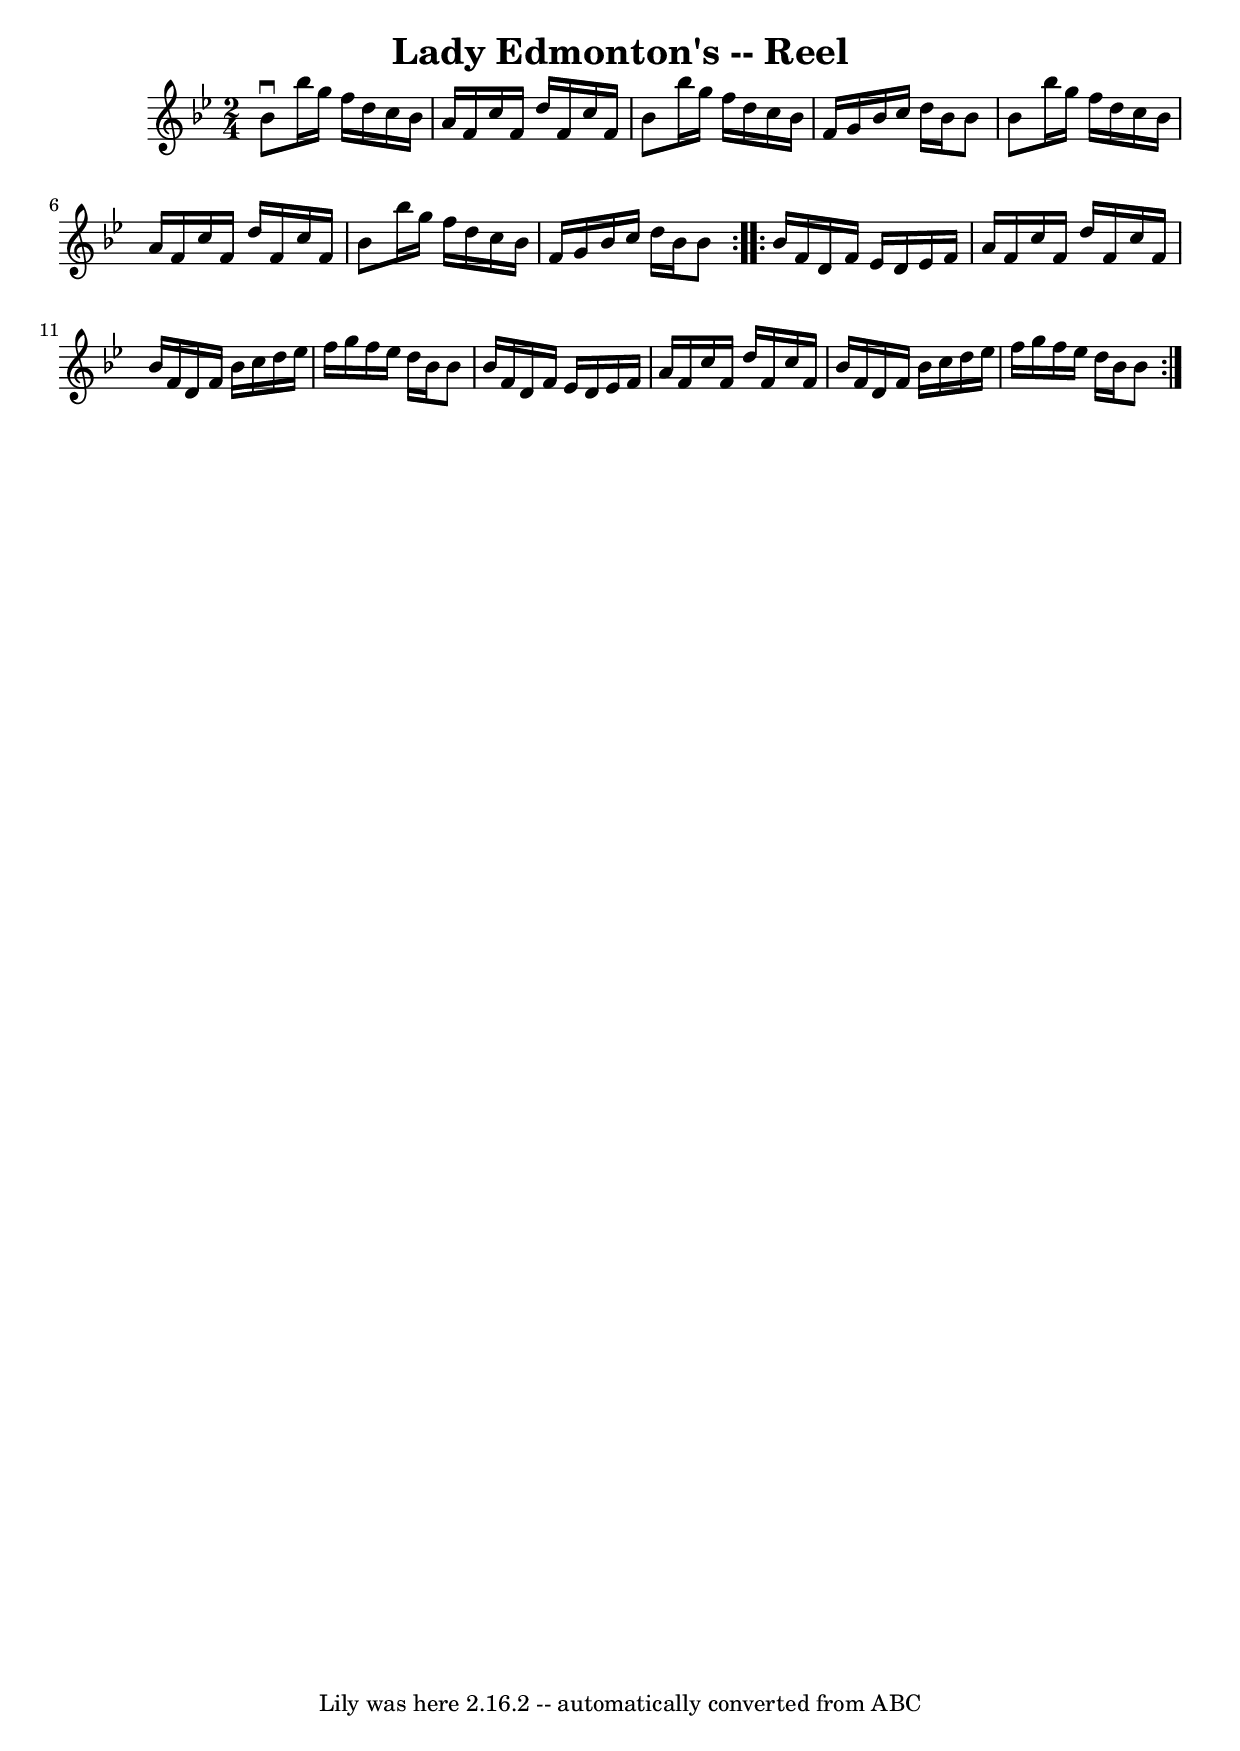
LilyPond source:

\version "2.7.40"
\include "Mammoth.ily"
\header {
	%% book = "Ryan's Mammoth Collection"
	crossRefNumber = "1"
	footnotes = ""
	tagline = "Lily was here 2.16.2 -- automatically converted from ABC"
	title = "Lady Edmonton's -- Reel"
}
voicedefault =  {
\set Score.defaultBarType = "empty"

\repeat volta 2 {
\time 2/4 \key bes \major bes'8^\downbow bes''16 g''16 f''16    
d''16 c''16 bes'16  |
 a'16 f'16 c''16 f'16 d''16    
f'16 c''16 f'16  |
 bes'8 bes''16 g''16 f''16 d''16   
 c''16 bes'16  |
 f'16 g'16 bes'16 c''16 d''16 bes'16 
 bes'8  |
 bes'8 bes''16 g''16 f''16 d''16 c''16    
bes'16  |
 a'16 f'16 c''16 f'16 d''16 f'16 c''16    
f'16  |
 bes'8 bes''16 g''16 f''16 d''16 c''16 bes'16 
 |
 f'16 g'16 bes'16 c''16 d''16 bes'16 bes'8  
} \repeat volta 2 { bes'16 f'16 d'16 f'16 ees'16 d'16    
ees'16 f'16  |
 a'16 f'16 c''16 f'16 d''16 f'16    
c''16 f'16  |
 bes'16 f'16 d'16 f'16 bes'16 c''16    
d''16 ees''16  |
 f''16 g''16 f''16 ees''16 d''16    
bes'16 bes'8  |
 bes'16 f'16 d'16 f'16 ees'16 d'16  
 ees'16 f'16  |
 a'16 f'16 c''16 f'16 d''16 f'16    
c''16 f'16  |
 bes'16 f'16 d'16 f'16 bes'16 c''16    
d''16 ees''16  |
 f''16 g''16 f''16 ees''16 d''16    
bes'16 bes'8  }   
}

\score{
    <<

	\context Staff="default"
	{
	    \voicedefault 
	}

    >>
	\layout {
	}
	\midi {}
}
